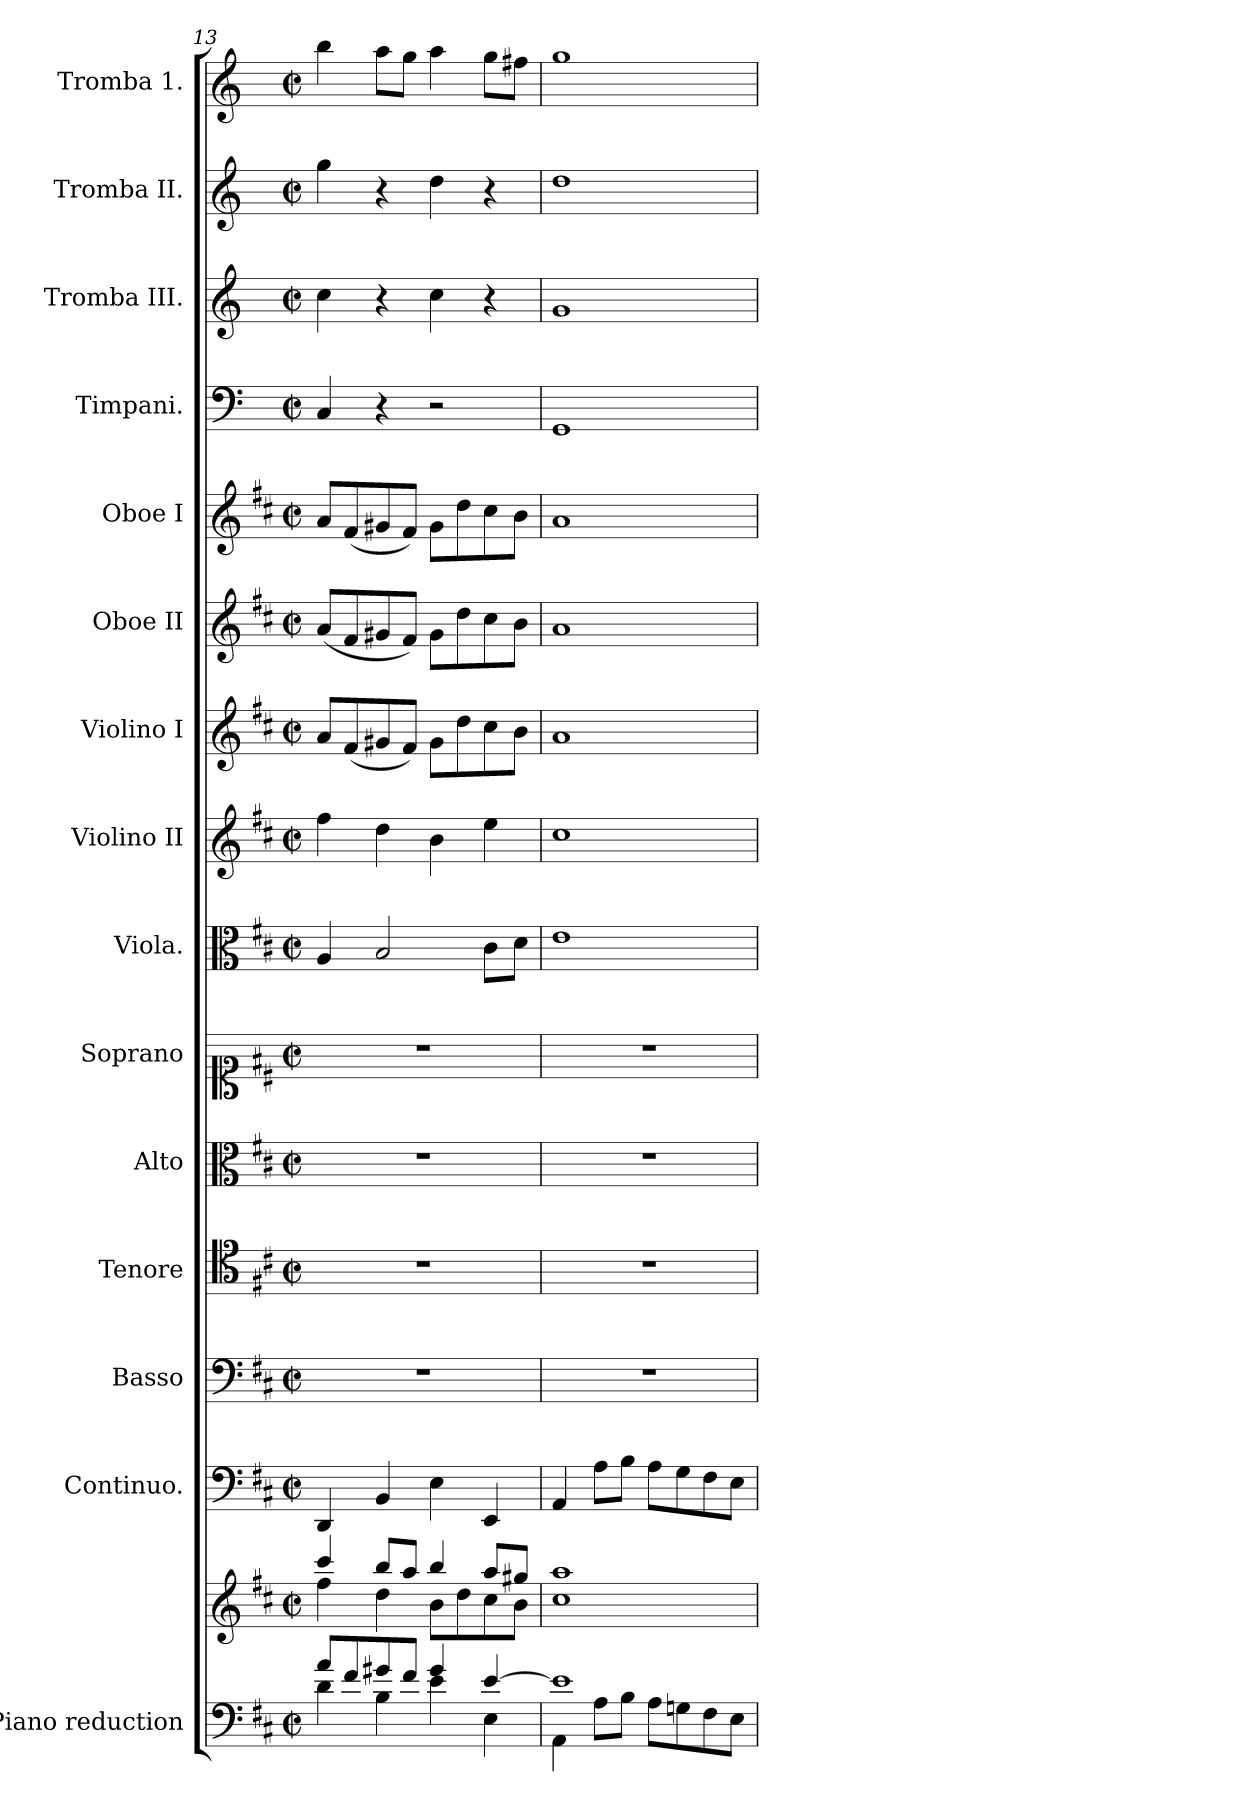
**kern	**kern	**kern	**kern	**kern	**kern	**kern	**kern	**kern	**kern	**kern	**kern	**kern	**kern	**kern	**kern
*part15	*part15	*part14	*part13	*part12	*part11	*part10	*part9	*part8	*part7	*part6	*part5	*part4	*part3	*part2	*part1
*staff16	*staff15	*staff14	*staff13	*staff12	*staff11	*staff10	*staff9	*staff8	*staff7	*staff6	*staff5	*staff4	*staff3	*staff2	*staff1
*I"Piano reduction	*	*I"Continuo.	*I"Basso	*I"Tenore	*I"Alto	*I"Soprano	*I"Viola.	*I"Violino II	*I"Violino I	*I"Oboe II	*I"Oboe I	*I"Timpani.	*I"Tromba III.	*I"Tromba II.	*I"Tromba 1.
*I'Pno	*	*	*	*	*	*	*I'Vla	*	*I'Vln	*I'Ob	*I'Ob	*I'Timp	*	*	*
*clefF4	*clefG2	*clefF4	*clefF4	*clefC4	*clefC3	*clefC1	*clefC3	*clefG2	*clefG2	*clefG2	*clefG2	*clefF4	*clefG2	*clefG2	*clefG2
*	*	*	*	*	*	*	*	*	*	*	*	*ITrd-1c-2	*ITrd-1c-2	*ITrd-1c-2	*ITrd-1c-2
*k[f#c#]	*k[f#c#]	*k[f#c#]	*k[f#c#]	*k[f#c#]	*k[f#c#]	*k[f#c#]	*k[f#c#]	*k[f#c#]	*k[f#c#]	*k[f#c#]	*k[f#c#]	*k[f#c#]	*k[f#c#]	*k[f#c#]	*k[f#c#]
*M2/2	*M2/2	*M2/2	*M2/2	*M2/2	*M2/2	*M2/2	*M2/2	*M2/2	*M2/2	*M2/2	*M2/2	*M2/2	*M2/2	*M2/2	*M2/2
*met(c|)	*met(c|)	*met(c|)	*met(c|)	*met(c|)	*met(c|)	*met(c|)	*met(c|)	*met(c|)	*met(c|)	*met(c|)	*met(c|)	*met(c|)	*met(c|)	*met(c|)	*met(c|)
=13	=13	=13	=13	=13	=13	=13	=13	=13	=13	=13	=13	=13	=13	=13	=13
*^	*^	*	*	*	*	*	*	*	*	*	*	*	*	*	*
8a/L	4d\	4ccc#/	4ff#\	4DD/	1r	1r	1r	1r	4A/	4ff#\	8a/L	(8a/L	8a/L	4D/	4dd\	4aa\	4ccc#\
8f#/	.	.	.	.	.	.	.	.	.	.	(8f#/	8f#/	(8f#/	.	.	.	.
8g#X/	4B\	8bb/L	4dd\	4BB/	.	.	.	.	2B/	4dd\	8g#X/	8g#X/	8g#X/	4r	4r	4r	8bb\L
8f#/J	.	8aa/J	.	.	.	.	.	.	.	.	8f#/J)	8f#/J)	8f#/J)	.	.	.	8aa\J
4g#/	4e\	4bb/	8b\L	4E\	.	.	.	.	.	4b\	8g#\L	8g#\L	8g#\L	2r	4dd\	4ee\	4bb\
.	.	.	8dd\	.	.	.	.	.	.	.	8dd\	8dd\	8dd\	.	.	.	.
[4e/	4E\	8aa/L	8cc#\	4EE/	.	.	.	.	8c#\L	4ee\	8cc#\	8cc#\	8cc#\	.	4r	4r	8aa\L
.	.	8gg#X/J	8b\J	.	.	.	.	.	8d\J	.	8b\J	8b\J	8b\J	.	.	.	8gg#X\J
*	*	*v	*v	*	*	*	*	*	*	*	*	*	*	*	*	*	*
=14	=14	=14	=14	=14	=14	=14	=14	=14	=14	=14	=14	=14	=14	=14	=14	=14
1e]	4AA\	1cc# 1aa	4AA/	1r	1r	1r	1r	1e	1cc#	1a	1a	1a	1AA	1a	1ee	1aa
.	8A\L	.	8A\L	.	.	.	.	.	.	.	.	.	.	.	.	.
.	8B\J	.	8B\J	.	.	.	.	.	.	.	.	.	.	.	.	.
.	8A\L	.	8A\L	.	.	.	.	.	.	.	.	.	.	.	.	.
.	8Gn\	.	8G\	.	.	.	.	.	.	.	.	.	.	.	.	.
.	8F#\	.	8F#\	.	.	.	.	.	.	.	.	.	.	.	.	.
.	8E\J	.	8E\J	.	.	.	.	.	.	.	.	.	.	.	.	.
*v	*v	*	*	*	*	*	*	*	*	*	*	*	*	*	*	*
=	=	=	=	=	=	=	=	=	=	=	=	=	=	=	=
*-	*-	*-	*-	*-	*-	*-	*-	*-	*-	*-	*-	*-	*-	*-	*-
